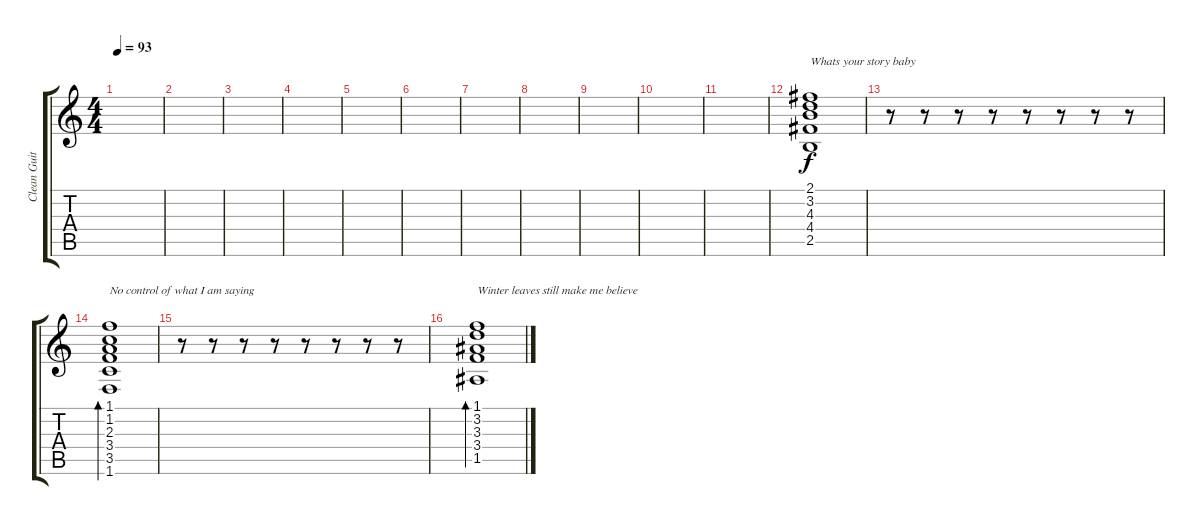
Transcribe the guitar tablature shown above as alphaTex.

\track ("Clean Guitar (verse)" "Clean Guit") {instrument electricguitarclean}
\staff {score tabs}
\tuning (E4 B3 G3 D3 A2 E2) {hide}
\ts (4 4)
\tempo 93
\clef g2
\ks c
|
|
|
|
|
|
|
|
|
|
|
(2.1 3.2 4.3 4.4 2.5).1{txt "Whats your story baby"} |
r.8 r.8 r.8 r.8 r.8 r.8 r.8 r.8 |
(1.1 1.2 2.3 3.4 3.5 1.6).1{bd 240 txt "No control of what I am saying"} |
r.8 r.8 r.8 r.8 r.8 r.8 r.8 r.8 |
(1.1 3.2 3.3 3.4 1.5).1{bd 240 txt "Winter leaves still make me believe"}
